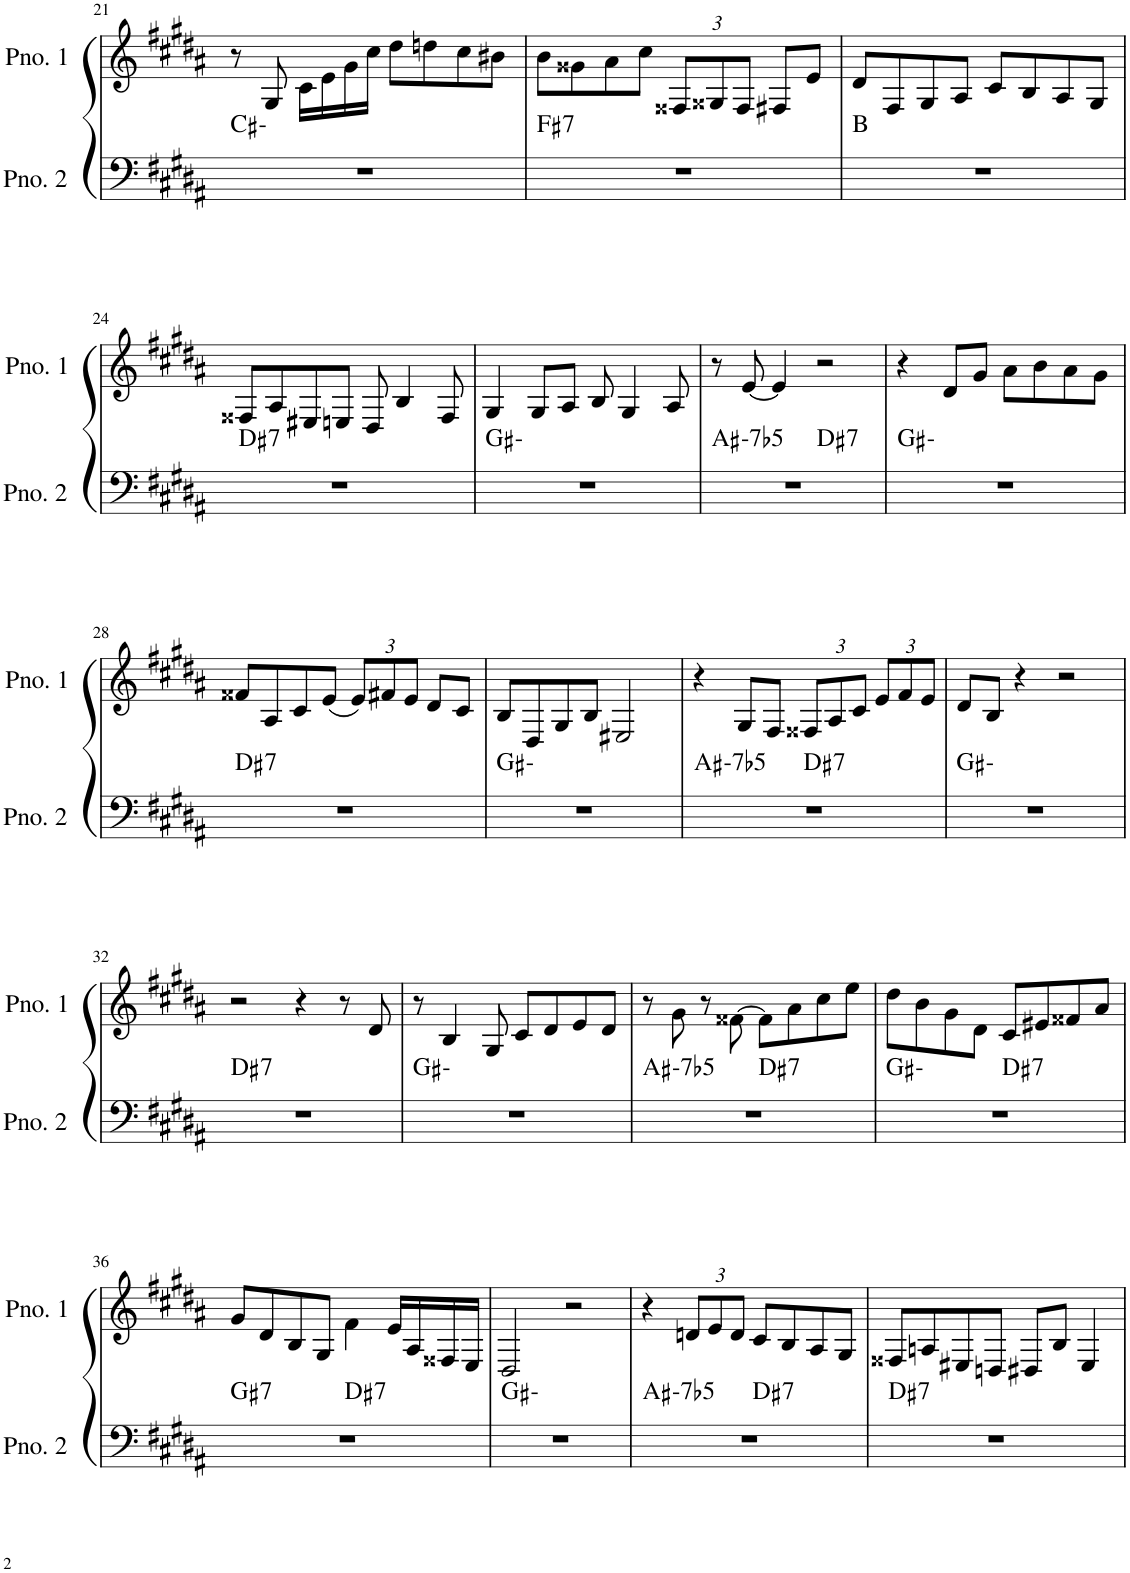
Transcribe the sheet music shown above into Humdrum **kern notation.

**kern	**harte	**kern
*part2	*part2	*part1
*staff2	*	*staff1
*I"ピアノ 2	*	*I"ピアノ 1
!!LO:PB:g=z
*clefF4	*	*clefG2
*k[f#c#g#d#a#]	*	*k[f#c#g#d#a#]
*M4/4	*	*M4/4
=21	=21	=21
1r	C#:min	8r
.	.	8G#/
.	.	16c#\LL
.	.	16e\
.	.	16g#\
.	.	16cc#\JJ
.	.	8dd#\L
.	.	8ddn\
.	.	8cc#\
.	.	8b#X\J
=22	=22	=22
!	!LO:H:kt=7	!
1r	F#:7	8b\L
.	.	8g##X\
.	.	8a#\
.	.	8cc#\J
*	*	*Xbrackettup
.	.	12F##X/L
.	.	12G##X/
.	.	12F##/J
.	.	8F#X/L
.	.	8e/J
=23	=23	=23
1r	B:maj	8d#/L
.	.	8F#/
.	.	8G#/
.	.	8A#/J
.	.	8c#/L
.	.	8B/
.	.	8A#/
.	.	8G#/J
!!LO:LB:g=z
=24	=24	=24
!	!LO:H:kt=7	!
1r	D#:7	8F##X/L
.	.	8A#/
.	.	8E#X/
.	.	8En/J
.	.	8D#/
.	.	4B/
.	.	8F##/
=25	=25	=25
1r	G#:min	4G#/
.	.	8G#/L
.	.	8A#/J
.	.	8B/
.	.	4G#/
.	.	8A#/
=26	=26	=26
!	!LO:H:kt=-7b5	!
*^	*	*
1r	2ryy	A#:hdim7	8r
.	.	.	[8e/
.	.	.	4e/]
!	!	!LO:H:kt=7	!
.	2ryy	D#:7	2r
*v	*v	*	*
=27	=27	=27
1r	G#:min	4r
.	.	8d#/L
.	.	8g#/J
.	.	8a#\L
.	.	8b\
.	.	8a#\
.	.	8g#\J
!!LO:LB:g=z
=28	=28	=28
!	!LO:H:kt=7	!
1r	D#:7	8f##X/L
.	.	8A#/
.	.	8c#/
.	.	(8e/J
.	.	12e/L)
.	.	12f#X/
.	.	12e/J
.	.	8d#/L
.	.	8c#/J
=29	=29	=29
1r	G#:min	8B/L
.	.	8D#/
.	.	8G#/
.	.	8B/J
.	.	2E#X/
=30	=30	=30
!	!LO:H:kt=-7b5	!
*^	*	*
1r	2ryy	A#:hdim7	4r
.	.	.	8G#/L
.	.	.	8F#/J
!	!	!LO:H:kt=7	!
.	2ryy	D#:7	12F##X/L
.	.	.	12A#/
.	.	.	12c#/J
.	.	.	12e/L
.	.	.	12f#/
.	.	.	12e/J
*v	*v	*	*
=31	=31	=31
1r	G#:min	8d#/L
.	.	8B/J
.	.	4r
.	.	2r
!!LO:LB:g=z
=32	=32	=32
!	!LO:H:kt=7	!
1r	D#:7	2r
.	.	4r
.	.	8r
.	.	8d#/
=33	=33	=33
1r	G#:min	8r
.	.	4B/
.	.	8G#/
.	.	8c#/L
.	.	8d#/
.	.	8e/
.	.	8d#/J
=34	=34	=34
!	!LO:H:kt=-7b5	!
*^	*	*
1r	2ryy	A#:hdim7	8r
.	.	.	8g#\
.	.	.	8r
.	.	.	[8f##X\
!	!	!LO:H:kt=7	!
.	2ryy	D#:7	8f##\L]
.	.	.	8a#\
.	.	.	8cc#\
.	.	.	8ee\J
=35	=35	=35	=35
1r	2ryy	G#:min	8dd#\L
.	.	.	8b\
.	.	.	8g#\
.	.	.	8d#\J
!	!	!LO:H:kt=7	!
.	2ryy	D#:7	8c#/L
.	.	.	8e#X/
.	.	.	8f##X/
.	.	.	8a#/J
!!LO:LB:g=z
=36	=36	=36	=36
!	!	!LO:H:kt=7	!
1r	2ryy	G#:7	8g#/L
.	.	.	8d#/
.	.	.	8B/
.	.	.	8G#/J
!	!	!LO:H:kt=7	!
.	2ryy	D#:7	4f#\
.	.	.	16e/LL
.	.	.	16A#/
.	.	.	16F##X/
.	.	.	16E/JJ
*v	*v	*	*
=37	=37	=37
1r	G#:min	2D#/
.	.	2r
=38	=38	=38
!	!LO:H:kt=-7b5	!
*^	*	*
1r	2ryy	A#:hdim7	4r
.	.	.	12dn/L
.	.	.	12e/
.	.	.	12d/J
!	!	!LO:H:kt=7	!
.	2ryy	D#:7	8c#/L
.	.	.	8B/
.	.	.	8A#/
.	.	.	8G#/J
=39	=39	=39	=39
!	!	!LO:H:kt=7	!
*v	*v	*	*
1r	D#:7	8F##X/L
.	.	8An/
.	.	8E#X/
.	.	8Dn/J
.	.	8D#X/L
.	.	8B/J
.	.	4E#/
=	=	=
*-	*-	*-
